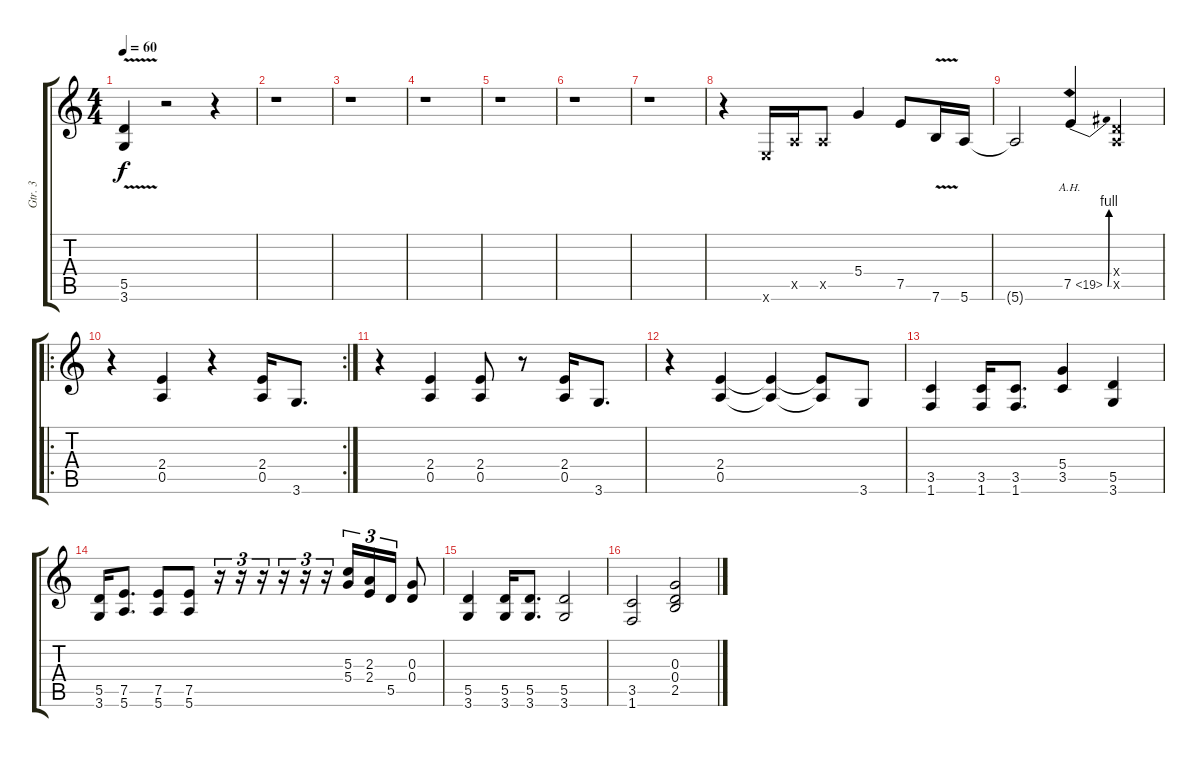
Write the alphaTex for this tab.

\track ("Gtr. 3" "Gtr. 3") {instrument distortionguitar}
\staff {score tabs}
\tuning (E4 B3 G3 D3 A2 E2) {hide}
\ts (4 4)
\tempo 60
\clef g2
\ks c
(5.5{v t} 3.6{v t}).4{dy f} r.2 r.4 |
r.1 |
r.1 |
r.1 |
r.1 |
r.1 |
r.1 |
r.4 0.6{x}.16 0.5{x}.16 0.5{x}.8 5.4.4 7.5.8 7.6{v}.16 5.6.16 |
5.6{t}.2 7.5{be (bend 0 0 60 4) ah 12}.4 (0.4{x} 0.5{x}).4 |
\ro
\rc 2
r.4 (2.4 0.5).4 r.4 (2.4 0.5).16 3.6.8{d} |
r.4 (2.4 0.5).4 (2.4 0.5).8 r.8 (2.4 0.5).16 3.6.8{d} |
r.4 (2.4 0.5).4 (2.4{t} 0.5{t}).4 (2.4{t} 0.5{t}).8 3.6.8 |
(3.5 1.6).4 (3.5 1.6).16 (3.5 1.6).8{d} (5.4 3.5).4 (5.5 3.6).4 |
(5.5 3.6).16 (7.5 5.6).8{d} (7.5 5.6).8 (7.5 5.6).8 r.16{tu (3 2)} r.16{tu (3 2)} r.16{tu (3 2)} r.16{tu (3 2)} r.16{tu (3 2)} r.16{tu (3 2)} (5.3 5.4).16{tu (3 2)} (2.3 2.4).16{tu (3 2)} 5.5.16{tu (3 2)} (0.3 0.4).8 |
(5.5 3.6).4 (5.5 3.6).16 (5.5 3.6).8{d} (5.5 3.6).2 |
(3.5 1.6).2 (0.3 0.4 2.5).2
